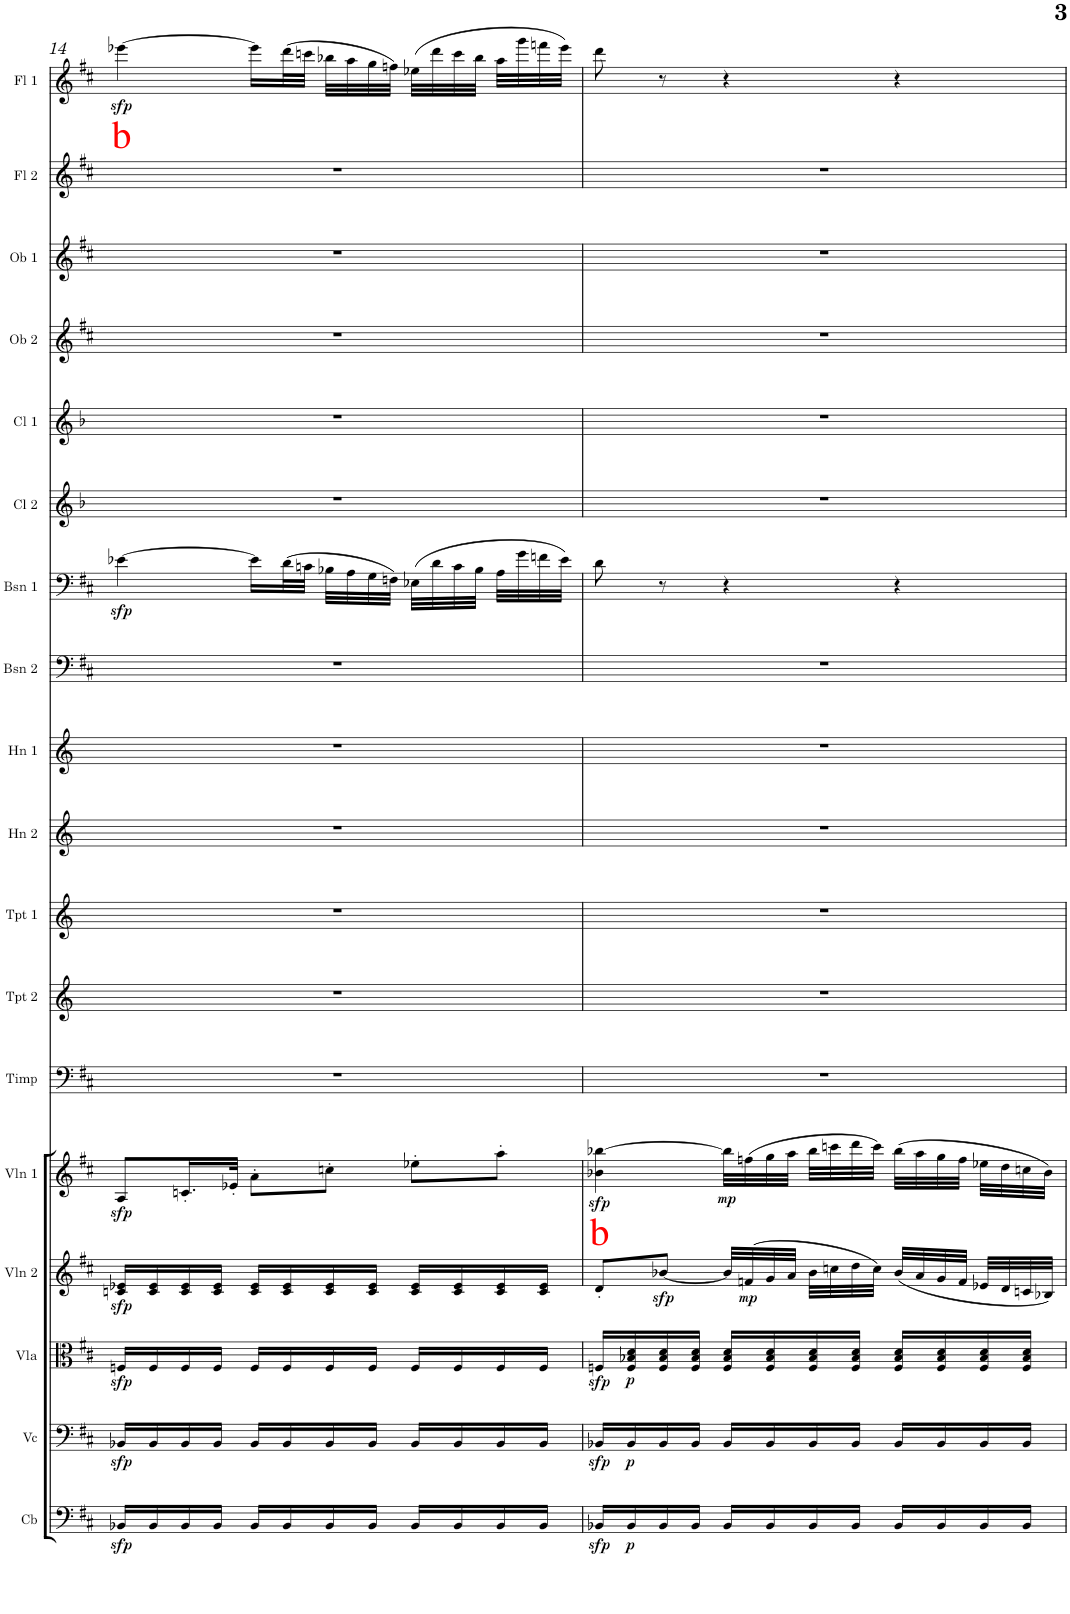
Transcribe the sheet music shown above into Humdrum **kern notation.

**kern	**dynam	**kern	**dynam	**kern	**dynam	**kern	**dynam	**kern	**text	**dynam	**kern	**kern	**kern	**kern	**kern	**kern	**kern	**dynam	**kern	**kern	**kern	**kern	**kern	**kern	**text	**dynam
*part18	*part18	*part17	*part17	*part16	*part16	*part15	*part15	*part14	*part14	*part14	*part13	*part12	*part11	*part10	*part9	*part8	*part7	*part7	*part6	*part5	*part4	*part3	*part2	*part1	*part1	*part1
*staff18	*staff18	*staff17	*staff17	*staff16	*staff16	*staff15	*staff15	*staff14	*staff14	*staff14	*staff13	*staff12	*staff11	*staff10	*staff9	*staff8	*staff7	*staff7	*staff6	*staff5	*staff4	*staff3	*staff2	*staff1	*staff1	*staff1
*I"Contrabass	*	*I"Violoncello	*	*I"Viola	*	*I"Violin 2	*	*I"Violin 1	*	*	*I"Timpani	*I"D Trumpet 2	*I"D Trumpet 1	*I"D Horn 2	*I"D Horn 1	*I"Bassoon 2	*I"Bassoon 1	*	*I"A Clarinet 2	*I"A Clarinet 1	*I"Oboe 2	*I"Oboe 1	*I"Flute 2	*I"Flute 1	*	*
*I'Cb	*	*I'Vc	*	*I'Vla	*	*I'Vln 2	*	*I'Vln 1	*	*	*I'Timp	*I'Tpt 2	*I'Tpt 1	*I'Hn 2	*I'Hn 1	*I'Bsn 2	*I'Bsn 1	*	*I'Cl 2	*I'Cl 1	*I'Ob 2	*I'Ob 1	*I'Fl 2	*I'Fl 1	*	*
!!LO:PB:g=z
*clefF4	*	*clefF4	*	*clefC3	*	*clefG2	*	*clefG2	*	*	*clefF4	*clefG2	*clefG2	*clefG2	*clefG2	*clefF4	*clefF4	*	*clefG2	*clefG2	*clefG2	*clefG2	*clefG2	*clefG2	*	*
*Trd7c12	*	*	*	*	*	*	*	*	*	*	*	*Trd-1c-2	*Trd-1c-2	*Trd6c10	*Trd6c10	*	*	*	*Trd2c3	*Trd2c3	*	*	*	*	*	*
*k[f#c#]	*	*k[f#c#]	*	*k[f#c#]	*	*k[f#c#]	*	*k[f#c#]	*	*	*k[f#c#]	*k[]	*k[]	*k[]	*k[]	*k[f#c#]	*k[f#c#]	*	*k[b-]	*k[b-]	*k[f#c#]	*k[f#c#]	*k[f#c#]	*k[f#c#]	*	*
*M3/4	*	*M3/4	*	*M3/4	*	*M3/4	*	*M3/4	*	*	*M3/4	*M3/4	*M3/4	*M3/4	*M3/4	*M3/4	*M3/4	*	*M3/4	*M3/4	*M3/4	*M3/4	*M3/4	*M3/4	*	*
=14	=14	=14	=14	=14	=14	=14	=14	=14	=14	=14	=14	=14	=14	=14	=14	=14	=14	=14	=14	=14	=14	=14	=14	=14	=14	=14
!	!LO:DY:b	!	!LO:DY:b	!	!LO:DY:b	!	!LO:DY:b	!	!	!LO:DY:b	!	!	!	!	!	!	!	!LO:DY:b	!	!	!	!	!	!	!LO:LY:b:color=#FF0000	!LO:DY:b
16BB-X/LL	sfp	16BB-X/LL	sfp	16Fn/LL	sfp	16cn/ 16e-X/LL	sfp	8A/L	.	sfp	2.r	2.r	2.r	2.r	2.r	2.r	[4e-X\	sfp	2.r	2.r	2.r	2.r	2.r	[4eee-X\	b	sfp
16BB-/	.	16BB-/	.	16F/	.	16c/ 16e-/	.	.	.	.	.	.	.	.	.	.	.	.	.	.	.	.	.	.	.	.
16BB-/	.	16BB-/	.	16F/	.	16c/ 16e-/	.	16.cn'/L	.	.	.	.	.	.	.	.	.	.	.	.	.	.	.	.	.	.
16BB-/JJ	.	16BB-/JJ	.	16F/JJ	.	16c/ 16e-/JJ	.	.	.	.	.	.	.	.	.	.	.	.	.	.	.	.	.	.	.	.
.	.	.	.	.	.	.	.	32e-X'/JJk	.	.	.	.	.	.	.	.	.	.	.	.	.	.	.	.	.	.
16BB-/LL	.	16BB-/LL	.	16F/LL	.	16c/ 16e-/LL	.	8a'\L	.	.	.	.	.	.	.	.	16e-\LL]	.	.	.	.	.	.	16eee-\LL]	.	.
16BB-/	.	16BB-/	.	16F/	.	16c/ 16e-/	.	.	.	.	.	.	.	.	.	.	(32d\L	.	.	.	.	.	.	(32ddd\L	.	.
.	.	.	.	.	.	.	.	.	.	.	.	.	.	.	.	.	32cn\JJJ	.	.	.	.	.	.	32cccn\JJJ	.	.
16BB-/	.	16BB-/	.	16F/	.	16c/ 16e-/	.	8ccn'\J	.	.	.	.	.	.	.	.	32B-X\LLL	.	.	.	.	.	.	32bb-X\LLL	.	.
.	.	.	.	.	.	.	.	.	.	.	.	.	.	.	.	.	32A\	.	.	.	.	.	.	32aa\	.	.
16BB-/JJ	.	16BB-/JJ	.	16F/JJ	.	16c/ 16e-/JJ	.	.	.	.	.	.	.	.	.	.	32G\	.	.	.	.	.	.	32gg\	.	.
.	.	.	.	.	.	.	.	.	.	.	.	.	.	.	.	.	32Fn\JJJ)	.	.	.	.	.	.	32ffn\JJJ)	.	.
16BB-/LL	.	16BB-/LL	.	16F/LL	.	16c/ 16e-/LL	.	8ee-X'\L	.	.	.	.	.	.	.	.	(32E-X\LLL	.	.	.	.	.	.	(32ee-X\LLL	.	.
.	.	.	.	.	.	.	.	.	.	.	.	.	.	.	.	.	32d\	.	.	.	.	.	.	32ddd\	.	.
16BB-/	.	16BB-/	.	16F/	.	16c/ 16e-/	.	.	.	.	.	.	.	.	.	.	32c\	.	.	.	.	.	.	32ccc\	.	.
.	.	.	.	.	.	.	.	.	.	.	.	.	.	.	.	.	32B-\JJJ	.	.	.	.	.	.	32bb-\JJJ	.	.
16BB-/	.	16BB-/	.	16F/	.	16c/ 16e-/	.	8aa'\J	.	.	.	.	.	.	.	.	32A\LLL	.	.	.	.	.	.	32aa\LLL	.	.
.	.	.	.	.	.	.	.	.	.	.	.	.	.	.	.	.	32g\	.	.	.	.	.	.	32ggg\	.	.
16BB-/JJ	.	16BB-/JJ	.	16F/JJ	.	16c/ 16e-/JJ	.	.	.	.	.	.	.	.	.	.	32fn\	.	.	.	.	.	.	32fffn\	.	.
.	.	.	.	.	.	.	.	.	.	.	.	.	.	.	.	.	32e-\JJJ)	.	.	.	.	.	.	32eee-\JJJ)	.	.
=15	=15	=15	=15	=15	=15	=15	=15	=15	=15	=15	=15	=15	=15	=15	=15	=15	=15	=15	=15	=15	=15	=15	=15	=15	=15	=15
!	!LO:DY:b	!	!LO:DY:b	!	!LO:DY:b	!	!	!	!LO:LY:b:color=#FF0000	!LO:DY:b	!	!	!	!	!	!	!	!	!	!	!	!	!	!	!	!
16BB-X/LL	sfp	16BB-X/LL	sfp	16Fn/LL	sfp	8d'/L	.	4b-X\ [4bb-X\	b	sfp	2.r	2.r	2.r	2.r	2.r	2.r	8d\	.	2.r	2.r	2.r	2.r	2.r	8ddd\	.	.
!	!LO:DY:b	!	!LO:DY:b	!	!LO:DY:b	!	!	!	!	!	!	!	!	!	!	!	!	!	!	!	!	!	!	!	!	!
16BB-/	p	16BB-/	p	16F/ 16B-X/ 16d/	p	.	.	.	.	.	.	.	.	.	.	.	.	.	.	.	.	.	.	.	.	.
!	!	!	!	!	!	!	!LO:DY:b	!	!	!	!	!	!	!	!	!	!	!	!	!	!	!	!	!	!	!
16BB-/	.	16BB-/	.	16F/ 16B-/ 16d/	.	[8b-X/J	sfp	.	.	.	.	.	.	.	.	.	8r	.	.	.	.	.	.	8r	.	.
16BB-/JJ	.	16BB-/JJ	.	16F/ 16B-/ 16d/JJ	.	.	.	.	.	.	.	.	.	.	.	.	.	.	.	.	.	.	.	.	.	.
!	!	!	!	!	!	!	!	!	!	!LO:DY:b	!	!	!	!	!	!	!	!	!	!	!	!	!	!	!	!
16BB-/LL	.	16BB-/LL	.	16F/ 16B-/ 16d/LL	.	32b-/LLL]	.	32bb-\LLL]	.	mp	.	.	.	.	.	.	4r	.	.	.	.	.	.	4r	.	.
!	!	!	!	!	!	!	!LO:DY:b	!	!	!	!	!	!	!	!	!	!	!	!	!	!	!	!	!	!	!
.	.	.	.	.	.	(32fn/	mp	(32ffn\	.	.	.	.	.	.	.	.	.	.	.	.	.	.	.	.	.	.
16BB-/	.	16BB-/	.	16F/ 16B-/ 16d/	.	32g/	.	32gg\	.	.	.	.	.	.	.	.	.	.	.	.	.	.	.	.	.	.
.	.	.	.	.	.	32a/JJJ	.	32aa\JJJ	.	.	.	.	.	.	.	.	.	.	.	.	.	.	.	.	.	.
16BB-/	.	16BB-/	.	16F/ 16B-/ 16d/	.	32b-\LLL	.	32bb-\LLL	.	.	.	.	.	.	.	.	.	.	.	.	.	.	.	.	.	.
.	.	.	.	.	.	32ccn\	.	32cccn\	.	.	.	.	.	.	.	.	.	.	.	.	.	.	.	.	.	.
16BB-/JJ	.	16BB-/JJ	.	16F/ 16B-/ 16d/JJ	.	32dd\	.	32ddd\	.	.	.	.	.	.	.	.	.	.	.	.	.	.	.	.	.	.
.	.	.	.	.	.	32cc\JJJ)	.	32ccc\JJJ)	.	.	.	.	.	.	.	.	.	.	.	.	.	.	.	.	.	.
16BB-/LL	.	16BB-/LL	.	16F/ 16B-/ 16d/LL	.	(32b-/LLL	.	(32bb-\LLL	.	.	.	.	.	.	.	.	4r	.	.	.	.	.	.	4r	.	.
.	.	.	.	.	.	32a/	.	32aa\	.	.	.	.	.	.	.	.	.	.	.	.	.	.	.	.	.	.
16BB-/	.	16BB-/	.	16F/ 16B-/ 16d/	.	32g/	.	32gg\	.	.	.	.	.	.	.	.	.	.	.	.	.	.	.	.	.	.
.	.	.	.	.	.	32f/JJJ	.	32ff\JJJ	.	.	.	.	.	.	.	.	.	.	.	.	.	.	.	.	.	.
16BB-/	.	16BB-/	.	16F/ 16B-/ 16d/	.	32e-X/LLL	.	32ee-X\LLL	.	.	.	.	.	.	.	.	.	.	.	.	.	.	.	.	.	.
.	.	.	.	.	.	32d/	.	32dd\	.	.	.	.	.	.	.	.	.	.	.	.	.	.	.	.	.	.
16BB-/JJ	.	16BB-/JJ	.	16F/ 16B-/ 16d/JJ	.	32cn/	.	32ccn\	.	.	.	.	.	.	.	.	.	.	.	.	.	.	.	.	.	.
.	.	.	.	.	.	32B-X/JJJ)	.	32b-\JJJ)	.	.	.	.	.	.	.	.	.	.	.	.	.	.	.	.	.	.
=	=	=	=	=	=	=	=	=	=	=	=	=	=	=	=	=	=	=	=	=	=	=	=	=	=	=
*-	*-	*-	*-	*-	*-	*-	*-	*-	*-	*-	*-	*-	*-	*-	*-	*-	*-	*-	*-	*-	*-	*-	*-	*-	*-	*-
